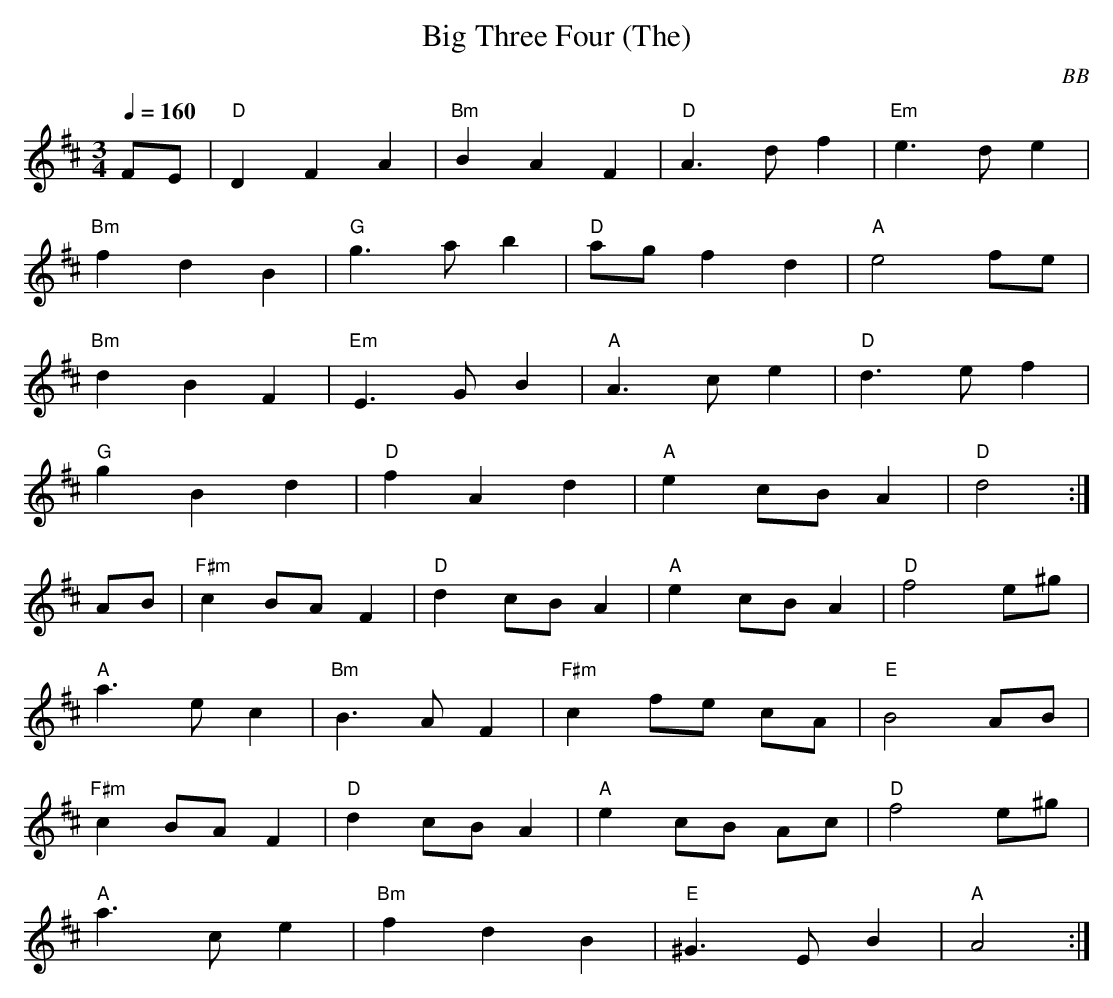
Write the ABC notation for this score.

X:1
T: Big Three Four (The)
C: BB
L: 1/8
M: 3/4
Q: 1/4=160
K: D
FE|"D"D2 F2 A2|"Bm"B2 A2 F2|"D"A3 d f2|"Em"e3 d e2|
"Bm"f2 d2 B2|"G"g3 a b2|"D"ag f2 d2|"A"e4 fe|
"Bm"d2 B2 F2|"Em"E3 G B2|"A"A3 c e2|"D"d3 e f2|
"G"g2 B2 d2|"D"f2 A2 d2|"A"e2 cB A2|"D" d4 :|
AB|"F#m"c2 BA F2|"D"d2 cB A2|"A"e2 cB A2|"D"f4 e^g|
"A"a3 e c2|"Bm"B3 A F2|"F#m"c2 fe cA|"E"B4 AB|
"F#m"c2 BA F2|"D"d2 cB A2|"A"e2 cB Ac|"D"f4 e^g|
"A"a3 c e2|"Bm"f2 d2 B2|"E"^G3 E B2|"A"A4 :|
